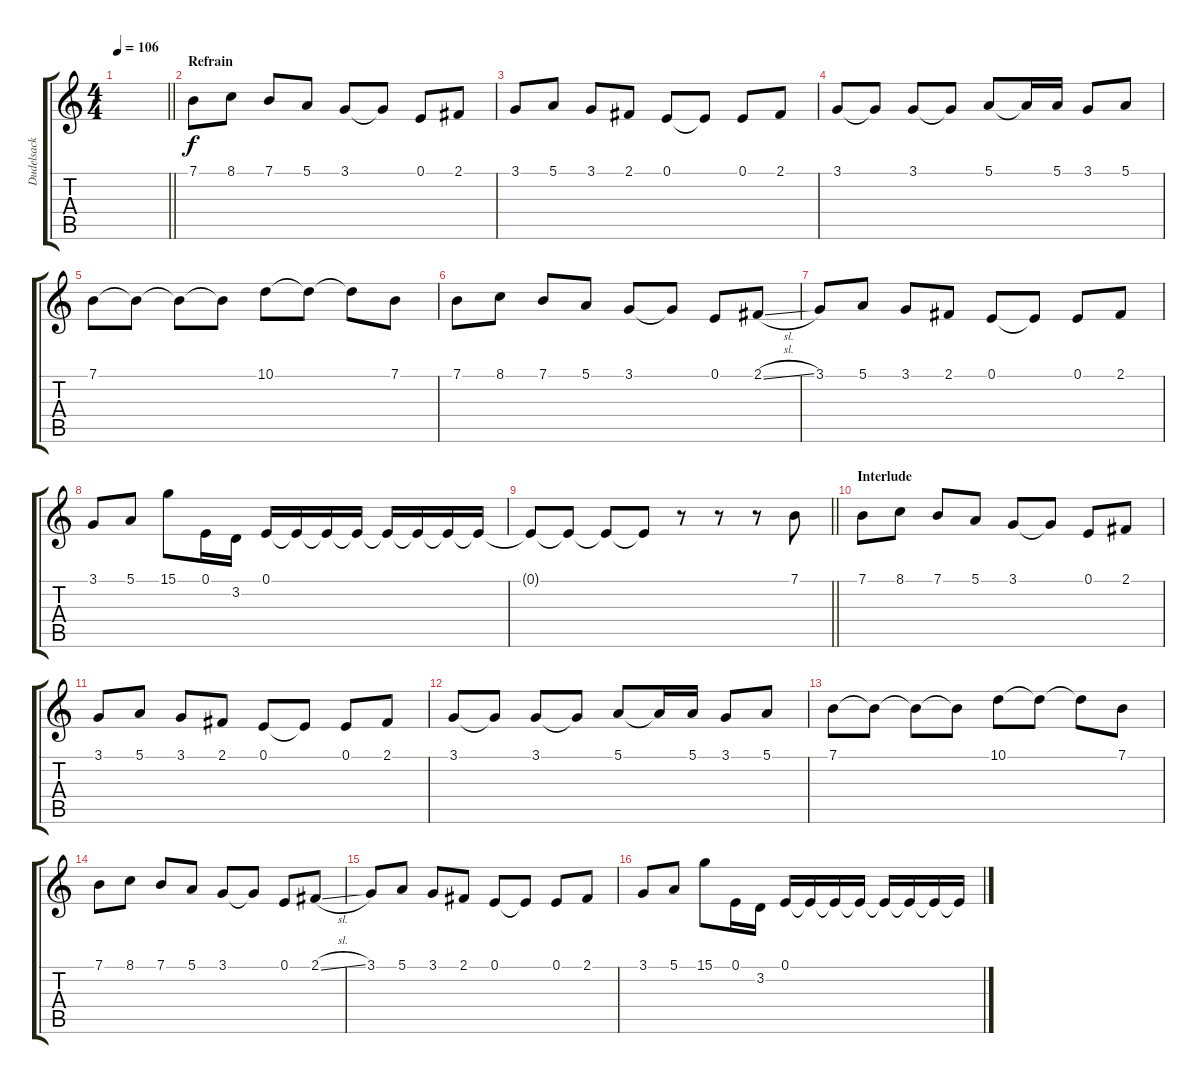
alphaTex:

\track ("Dudelsack II" "Dudelsack ") {instrument bagpipe}
\staff {score tabs}
\tuning (E4 B3 G3 D3 A2 E2) {hide}
\ts (4 4)
\tempo 106
\clef g2
\barLineRight lightlight
\ks c
|
\section ("" "Refrain")
7.1.8{dy f} 8.1.8 7.1.8 5.1.8 3.1.8 3.1{t}.8 0.1.8 2.1.8 |
3.1.8 5.1.8 3.1.8 2.1.8 0.1.8 0.1{t}.8 0.1.8 2.1.8 |
3.1.8 3.1{t}.8 3.1.8 3.1{t}.8 5.1.8 5.1{t}.16 5.1.16 3.1.8 5.1.8 |
7.1.8 7.1{t}.8 7.1{t}.8 7.1{t}.8 10.1.8 10.1{t}.8 10.1{t}.8 7.1.8 |
7.1.8 8.1.8 7.1.8 5.1.8 3.1.8 3.1{t}.8 0.1.8 2.1{sl}.8 |
3.1.8 5.1.8 3.1.8 2.1.8 0.1.8 0.1{t}.8 0.1.8 2.1.8 |
3.1.8 5.1.8 15.1.8 0.1.16 3.2.16 0.1.16 0.1{t}.16 0.1{t}.16 0.1{t}.16 0.1{t}.16 0.1{t}.16 0.1{t}.16 0.1{t}.16 |
\barLineRight lightlight
0.1{t}.8 0.1{t}.8 0.1{t}.8 0.1{t}.8 r.8 r.8 r.8 7.1.8 |
\section ("" "Interlude")
7.1.8 8.1.8 7.1.8 5.1.8 3.1.8 3.1{t}.8 0.1.8 2.1.8 |
3.1.8 5.1.8 3.1.8 2.1.8 0.1.8 0.1{t}.8 0.1.8 2.1.8 |
3.1.8 3.1{t}.8 3.1.8 3.1{t}.8 5.1.8 5.1{t}.16 5.1.16 3.1.8 5.1.8 |
7.1.8 7.1{t}.8 7.1{t}.8 7.1{t}.8 10.1.8 10.1{t}.8 10.1{t}.8 7.1.8 |
7.1.8 8.1.8 7.1.8 5.1.8 3.1.8 3.1{t}.8 0.1.8 2.1{sl}.8 |
3.1.8 5.1.8 3.1.8 2.1.8 0.1.8 0.1{t}.8 0.1.8 2.1.8 |
3.1.8 5.1.8 15.1.8 0.1.16 3.2.16 0.1.16 0.1{t}.16 0.1{t}.16 0.1{t}.16 0.1{t}.16 0.1{t}.16 0.1{t}.16 0.1{t}.16
